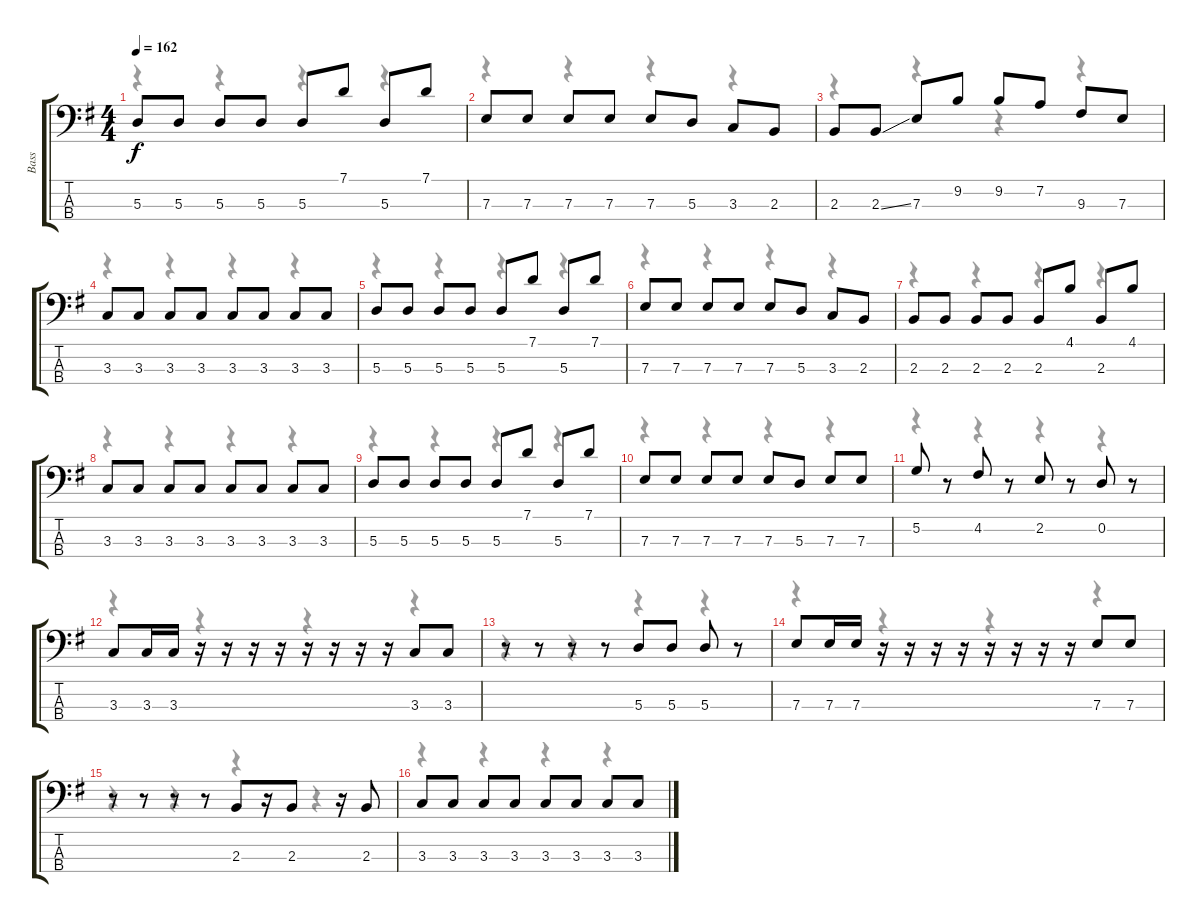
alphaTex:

\track ("Bass" "Bass") {instrument electricbassfinger}
\staff {score tabs}
\tuning (G2 D2 A1 E1) {hide}
\voice
\ts (4 4)
\tempo 162
\clef f4
\ks g
5.3.8{dy f} 5.3.8 5.3.8 5.3.8 5.3.8 7.1.8 5.3.8 7.1.8 |
7.3.8 7.3.8 7.3.8 7.3.8 7.3.8 5.3.8 3.3.8 2.3.8 |
2.3.8 2.3{ss}.8 7.3.8 9.2.8 9.2.8 7.2.8 9.3.8 7.3.8 |
3.3.8 3.3.8 3.3.8 3.3.8 3.3.8 3.3.8 3.3.8 3.3.8 |
5.3.8 5.3.8 5.3.8 5.3.8 5.3.8 7.1.8 5.3.8 7.1.8 |
7.3.8 7.3.8 7.3.8 7.3.8 7.3.8 5.3.8 3.3.8 2.3.8 |
2.3.8 2.3.8 2.3.8 2.3.8 2.3.8 4.1.8 2.3.8 4.1.8 |
3.3.8 3.3.8 3.3.8 3.3.8 3.3.8 3.3.8 3.3.8 3.3.8 |
5.3.8 5.3.8 5.3.8 5.3.8 5.3.8 7.1.8 5.3.8 7.1.8 |
7.3.8 7.3.8 7.3.8 7.3.8 7.3.8 5.3.8 7.3.8 7.3.8 |
5.2.8 r.8 4.2.8 r.8 2.2.8 r.8 0.2.8 r.8 |
3.3.8 3.3.16 3.3.16 r.16 r.16 r.16 r.16 r.16 r.16 r.16 r.16 3.3.8 3.3.8 |
r.8 r.8 r.8 r.8 5.3.8 5.3.8 5.3.8 r.8 |
7.3.8 7.3.16 7.3.16 r.16 r.16 r.16 r.16 r.16 r.16 r.16 r.16 7.3.8 7.3.8 |
r.8 r.8 r.8 r.8 2.3.8 r.16 2.3.8 r.16 2.3.8 |
3.3.8 3.3.8 3.3.8 3.3.8 3.3.8 3.3.8 3.3.8 3.3.8
\voice
\clef f4
\ottava regular
\simile none
\ks g
r.4{dy f} r.4 r.4 r.4 |
r.4 r.4 r.4 r.4 |
r.4 r.4 r.4 r.4 |
r.4 r.4 r.4 r.4 |
r.4 r.4 r.4 r.4 |
r.4 r.4 r.4 r.4 |
r.4 r.4 r.4 r.4 |
r.4 r.4 r.4 r.4 |
r.4 r.4 r.4 r.4 |
r.4 r.4 r.4 r.4 |
r.4 r.4 r.4 r.4 |
r.4 r.4 r.4 r.4 |
r.4 r.4 r.4 r.4 |
r.4 r.4 r.4 r.4 |
r.4 r.4 r.4 r.4 |
r.4 r.4 r.4 r.4
